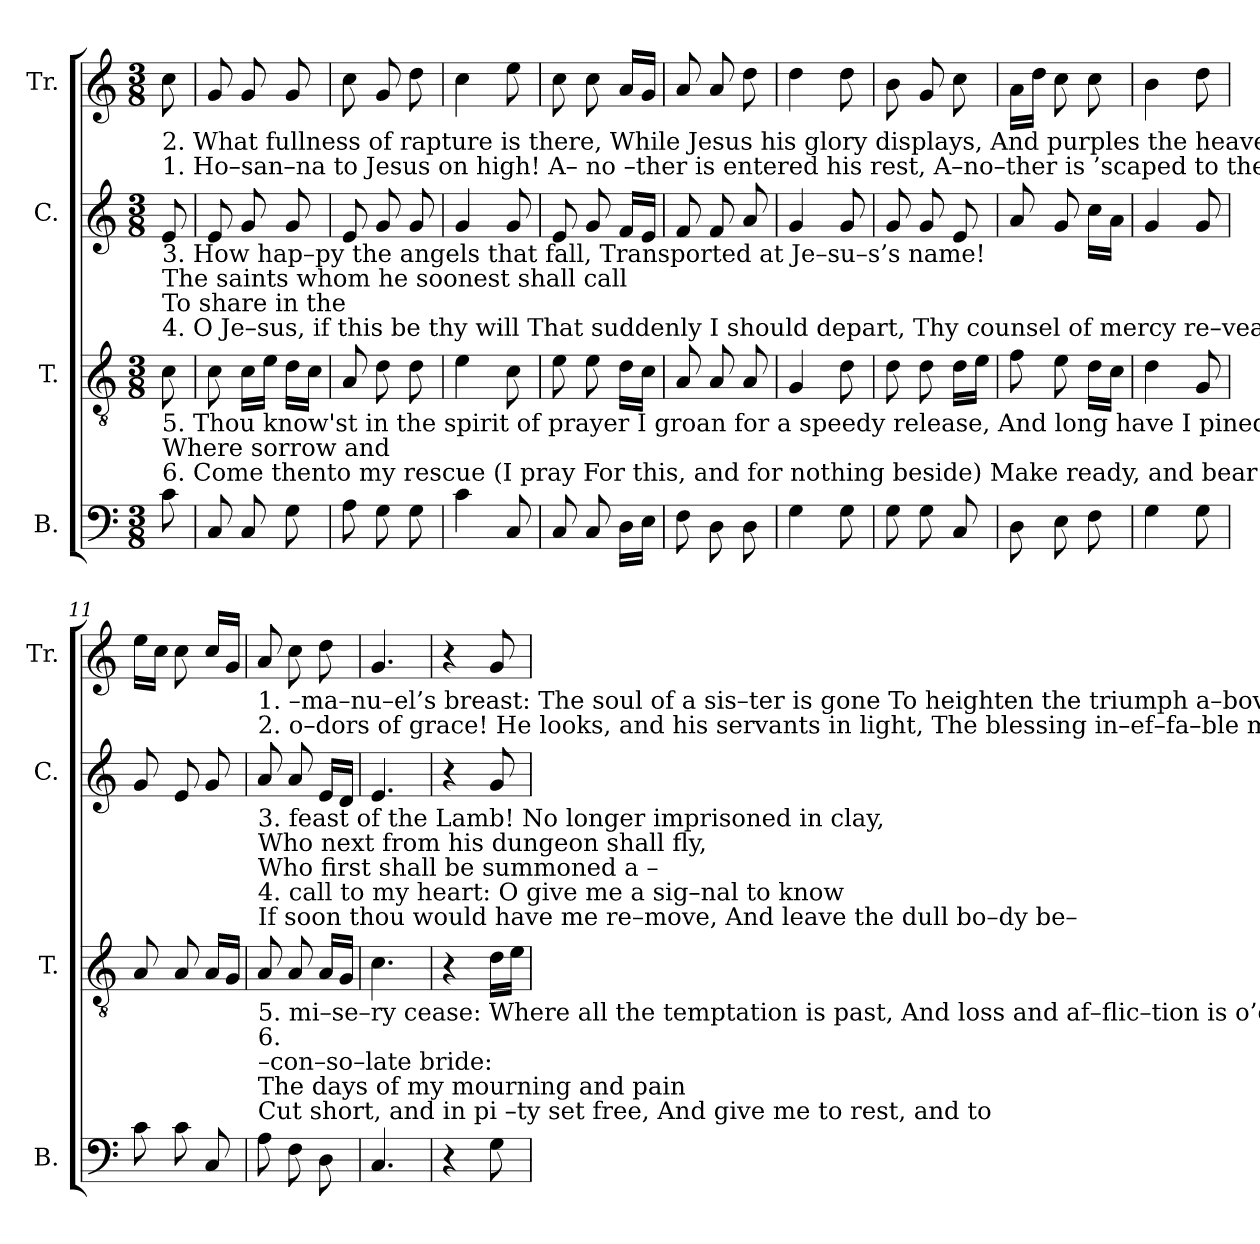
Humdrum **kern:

**kern	**kern	**kern	**kern
*part4	*part3	*part2	*part1
*staff4	*staff3	*staff2	*staff1
*I"B.	*I"T.	*I"C.	*I"Tr.
*I'B.	*I'T.	*I'C.	*I'Tr.
*clefF4	*clefGv2	*clefG2	*clefG2
*k[]	*k[]	*k[]	*k[]
*M3/8	*M3/8	*M3/8	*M3/8
*MM50	*MM50	*MM50	*MM50
=1	=1	=1	=1
!	!	!	!LO:TX:b:t=2. What fullness of rapture is there, While Jesus his glory displays, And purples the heavenly   air,  And  scatters  the
!	!	!	!LO:TX:b:t=1. Ho–san–na  to    Jesus on  high! A– no –ther is entered  his rest, A–no–ther is ’scaped to the sky, And lodged in Im –
!	!	!LO:TX:b:t=3. How hap–py the angels that fall, Transported at Je–su–s’s name!	!
!	!	!LO:TX:b:t=The saints whom he soonest shall call	!
!	!	!LO:TX:b:t=To share in the	!
!	!	!LO:TX:b:t=4. O   Je–sus,   if   this  be thy will  That suddenly I should depart, Thy counsel of  mercy  re–veal, And whisper the	!
!	!LO:TX:b:t=5. Thou know'st in the spirit of prayer  I groan for a speedy release, And long have I pined to be there	!	!
!	!LO:TX:b:t=Where sorrow and	!	!
!	!LO:TX:b:t=6. Come thento my rescue (I  pray For this, and for nothing beside)  Make ready,  and  bear  me away,  Thy weary  dis –	!	!
8c\	8c\	8e/	8cc\
=2	=2	=2	=2
8C/	8c\	8e/	8g/
8C/	16c\LL	8g/	8g/
.	16e\JJ	.	.
8G\	16d\LL	8g/	8g/
.	16c\JJ	.	.
=3	=3	=3	=3
8A\	8A/	8e/	8cc\
8G\	8d\	8g/	8g/
8G\	8d\	8g/	8dd\
=4	=4	=4	=4
4c\	4e\	4g/	4cc\
8C/	8c\	8g/	8ee\
=5	=5	=5	=5
8C/	8e\	8e/	8cc\
8C/	8e\	8g/	8cc\
16D\LL	16d\LL	16f/LL	16a/LL
16E\JJ	16c\JJ	16e/JJ	16g/JJ
=6	=6	=6	=6
8F\	8A/	8f/	8a/
8D\	8A/	8f/	8a/
8D\	8A/	8a/	8dd\
=7	=7	=7	=7
4G\	4G/	4g/	4dd\
8G\	8d\	8g/	8dd\
=8	=8	=8	=8
8G\	8d\	8g/	8b\
8G\	8d\	8g/	8g/
8C/	16d\LL	8e/	8cc\
.	16e\JJ	.	.
=9	=9	=9	=9
8D\	8f\	8a/	16a\LL
.	.	.	16dd\JJ
8E\	8e\	8g/	8cc\
8F\	16d\LL	16cc\LL	8cc\
.	16c\JJ	16a\JJ	.
=10	=10	=10	=10
4G\	4d\	4g/	4b\
8G\	8G/	8g/	8dd\
=11	=11	=11	=11
8c\	8A/	8g/	16ee\LL
.	.	.	16cc\JJ
8c\	8A/	8e/	8cc\
8C/	16A/LL	8g/	16cc/LL
.	16G/JJ	.	16g/JJ
!!LO:LB:g=z
=12	=12	=12	=12
!	!	!	!LO:TX:b:t=1. –ma–nu–el’s breast&colon; The soul of  a    sis–ter  is  gone     To heighten the triumph a–bove, Ex–al– ted  to   Je – sus – ’s
!	!	!	!LO:TX:b:t=2. o–dors of grace!     He looks, and his servants in light,   The blessing in–ef–fa–ble meet! He smiles, and they faint at the
!	!	!LO:TX:b:t=3. feast of the Lamb!  No  longer  imprisoned   in  clay,	!
!	!	!LO:TX:b:t=Who  next  from  his dungeon shall fly,	!
!	!	!LO:TX:b:t=Who first shall be summoned a –	!
!	!	!LO:TX:b:t=4. call to my heart&colon;     O  give me  a   sig–nal  to  know	!
!	!	!LO:TX:b:t=If  soon thou would  have me  re–move,  And leave the dull  bo–dy  be–	!
!	!LO:TX:b:t=5. mi–se–ry cease&colon;  Where all the temptation  is  past,     And  loss and af–flic–tion is o’er, And anguish is en–ded   at	!	!
!	!LO:TX:b:t=6.	!	!
!	!LO:TX:b:t=–con–so–late bride&colon;	!	!
!	!LO:TX:b:t=The  days  of  my  mourning  and  pain	!	!
!	!LO:TX:b:t=Cut short, and in  pi –ty set free, And give me to rest, and to	!	!
8A\	8A/	8a/	8a/
8F\	8A/	8a/	8cc\
8D\	16A/LL	16e/LL	8dd\
.	16G/JJ	16d/JJ	.
=13	=13	=13	=13
4.C/	4.c\	4.e/	4.g/
=14	=14	=14	=14
4r	4r	4r	4r
8G\	16d\LL	8g/	8g/
.	16e\JJ	.	.
=	=	=	=
*-	*-	*-	*-
